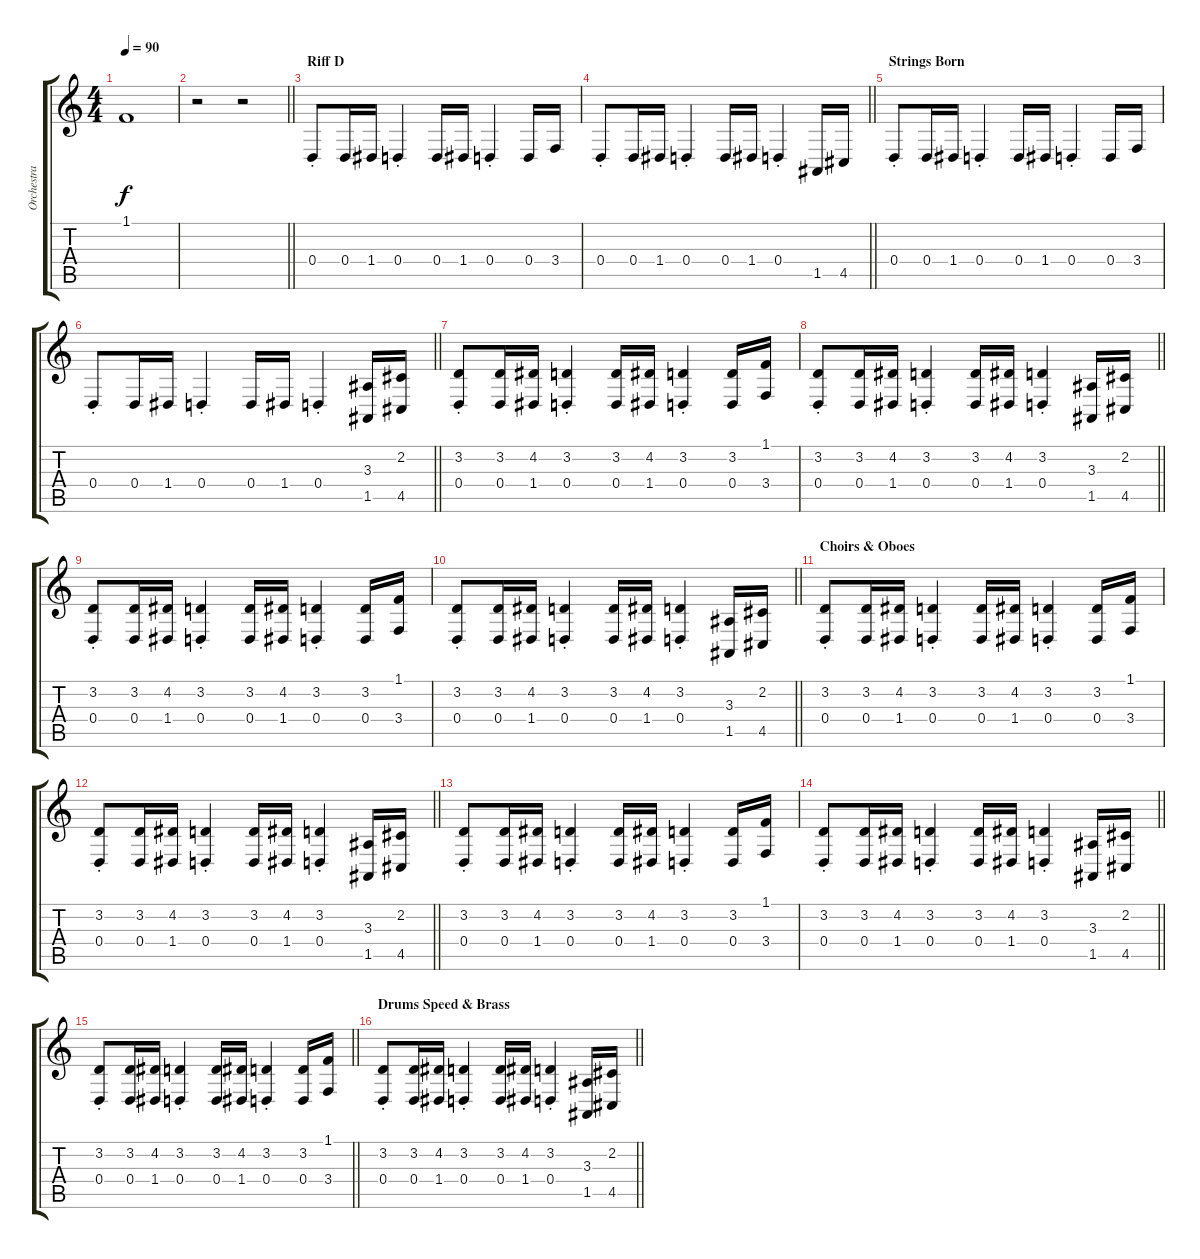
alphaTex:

\track ("Orchestra - Horns" "Orchestra ") {instrument frenchhorn}
\staff {score tabs}
\tuning (E4 B3 G3 D3 A2 E2) {hide}
\ts (4 4)
\tempo 90
\clef g2
\ks c
1.1.1{dy f volume 0} |
\barLineRight lightlight
r.2 r.2{volume 14} |
\section ("" "Riff D")
0.4{st}.8 0.4.16 1.4.16 0.4{st}.4 0.4.16 1.4.16 0.4{st}.4 0.4.16 3.4.16 |
\barLineRight lightlight
0.4{st}.8 0.4.16 1.4.16 0.4{st}.4 0.4.16 1.4.16 0.4{st}.4 1.5.16 4.5.16 |
\section ("" "Strings Born")
0.4{st}.8 0.4.16 1.4.16 0.4{st}.4 0.4.16 1.4.16 0.4{st}.4 0.4.16 3.4.16 |
\barLineRight lightlight
0.4{st}.8 0.4.16 1.4.16 0.4{st}.4 0.4.16 1.4.16 0.4{st}.4 (3.3 1.5).16 (2.2 4.5).16 |
(3.2{st} 0.4{st}).8 (3.2 0.4).16 (4.2 1.4).16 (3.2{st} 0.4{st}).4 (3.2 0.4).16 (4.2 1.4).16 (3.2{st} 0.4{st}).4 (3.2 0.4).16 (1.1 3.4).16 |
\barLineRight lightlight
(3.2{st} 0.4{st}).8 (3.2 0.4).16 (4.2 1.4).16 (3.2{st} 0.4{st}).4 (3.2 0.4).16 (4.2 1.4).16 (3.2{st} 0.4{st}).4 (3.3 1.5).16 (2.2 4.5).16 |
(3.2{st} 0.4{st}).8 (3.2 0.4).16 (4.2 1.4).16 (3.2{st} 0.4{st}).4 (3.2 0.4).16 (4.2 1.4).16 (3.2{st} 0.4{st}).4 (3.2 0.4).16 (1.1 3.4).16 |
\barLineRight lightlight
(3.2{st} 0.4{st}).8 (3.2 0.4).16 (4.2 1.4).16 (3.2{st} 0.4{st}).4 (3.2 0.4).16 (4.2 1.4).16 (3.2{st} 0.4{st}).4 (3.3 1.5).16 (2.2 4.5).16 |
\section ("" "Choirs & Oboes")
(3.2{st} 0.4{st}).8 (3.2 0.4).16 (4.2 1.4).16 (3.2{st} 0.4{st}).4 (3.2 0.4).16 (4.2 1.4).16 (3.2{st} 0.4{st}).4 (3.2 0.4).16 (1.1 3.4).16 |
\barLineRight lightlight
(3.2{st} 0.4{st}).8 (3.2 0.4).16 (4.2 1.4).16 (3.2{st} 0.4{st}).4 (3.2 0.4).16 (4.2 1.4).16 (3.2{st} 0.4{st}).4 (3.3 1.5).16 (2.2 4.5).16 |
(3.2{st} 0.4{st}).8 (3.2 0.4).16 (4.2 1.4).16 (3.2{st} 0.4{st}).4 (3.2 0.4).16 (4.2 1.4).16 (3.2{st} 0.4{st}).4 (3.2 0.4).16 (1.1 3.4).16 |
\barLineRight lightlight
(3.2{st} 0.4{st}).8 (3.2 0.4).16 (4.2 1.4).16 (3.2{st} 0.4{st}).4 (3.2 0.4).16 (4.2 1.4).16 (3.2{st} 0.4{st}).4 (3.3 1.5).16 (2.2 4.5).16 |
\barLineRight lightlight
(3.2{st} 0.4{st}).8 (3.2 0.4).16 (4.2 1.4).16 (3.2{st} 0.4{st}).4 (3.2 0.4).16 (4.2 1.4).16 (3.2{st} 0.4{st}).4 (3.2 0.4).16 (1.1 3.4).16 |
\section ("" "Drums Speed & Brass")
\barLineRight lightlight
(3.2{st} 0.4{st}).8 (3.2 0.4).16 (4.2 1.4).16 (3.2{st} 0.4{st}).4 (3.2 0.4).16 (4.2 1.4).16 (3.2{st} 0.4{st}).4 (3.3 1.5).16 (2.2 4.5).16
